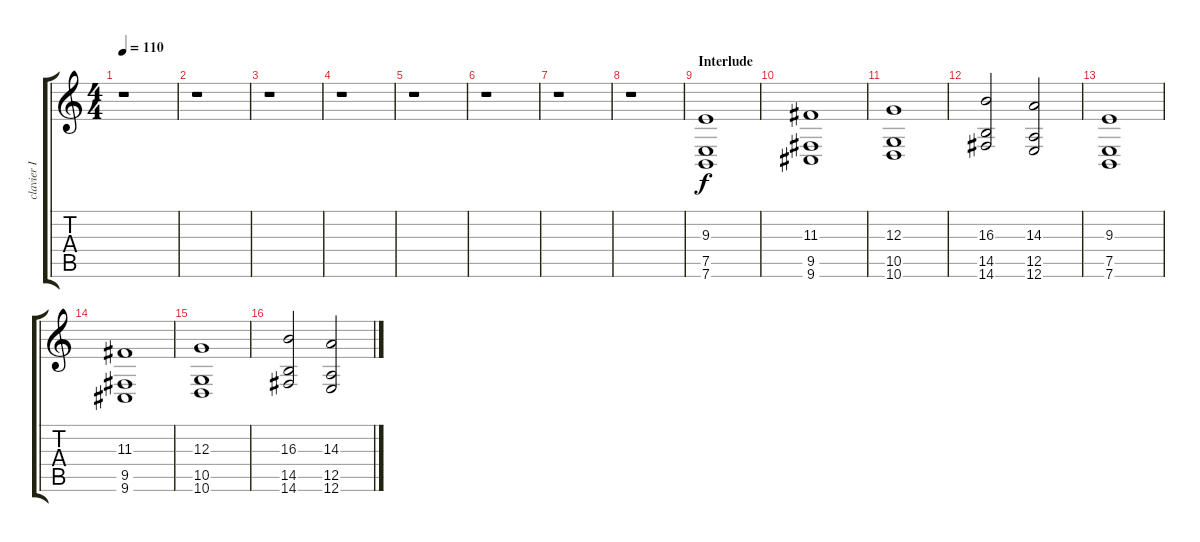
\track ("clavier I" "clavier I") {instrument synthstrings1}
\staff {score tabs}
\tuning (E4 B3 G3 D3 A2 E2) {hide}
\ts (4 4)
\tempo 110
\clef g2
\ks c
r.1{dy f} |
r.1 |
r.1 |
r.1 |
r.1 |
r.1 |
r.1 |
r.1 |
\section ("" "Interlude")
(9.3 7.5 7.6).1 |
(11.3 9.5 9.6).1 |
(12.3 10.5 10.6).1 |
(16.3 14.5 14.6).2 (14.3 12.5 12.6).2 |
(9.3 7.5 7.6).1 |
(11.3 9.5 9.6).1 |
(12.3 10.5 10.6).1 |
(16.3 14.5 14.6).2 (14.3 12.5 12.6).2
